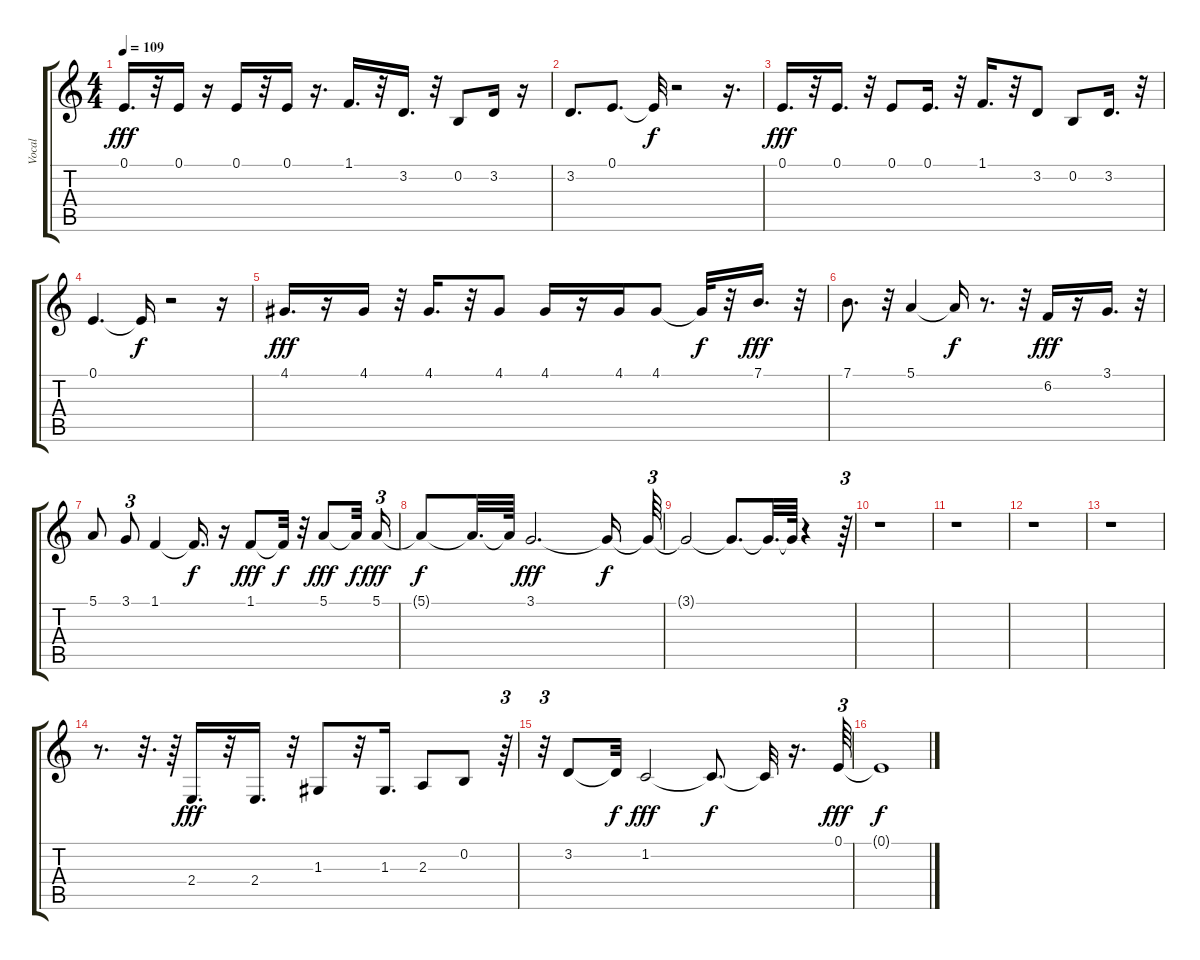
\track ("Vocal" "Vocal") {instrument clarinet}
\staff {score tabs}
\tuning (E4 B3 G3 D3 A2 E2) {hide}
\ts (4 4)
\tempo 109
\clef g2
\ks c
0.1.16{d dy fff} r.32 0.1.16 r.16 0.1.16 r.32 0.1.16 r.16{d} 1.1.16{d} r.32 3.2.16{d} r.32 0.2.8 3.2.16 r.16 |
3.2.8{d} 0.1.8{d} 0.1{t}.32{dy f} r.2 r.16{d} |
0.1.16{d dy fff} r.32 0.1.16{d} r.32 0.1.8 0.1.16{d} r.32 1.1.16{d} r.32 3.2.8 0.2.8 3.2.16{d} r.32 |
0.1.4{d} 0.1{t}.16{dy f} r.2 r.16 |
4.1.16{d dy fff} r.16 4.1.16 r.32 4.1.16{d} r.32 4.1.8 4.1.16 r.16 4.1.16 4.1.8 4.1{t}.32{dy f} r.32 7.1.16{d dy fff} r.32 |
7.1.8{d} r.32 5.1.4 5.1{t}.16{dy f} r.8{d} r.32 6.2.16{dy fff} r.16 3.1.16{d} r.32 |
5.1.8 3.1.8{tu (3 2)} 1.1.4 1.1{t}.16{d dy f} r.16 1.1.8{dy fff} 1.1{t}.32{dy f} r.32 5.1.8{dy fff} 5.1{t}.32{dy f} 5.1.16{tu (3 2) dy fff} |
5.1{t}.8{dy f} 5.1{t}.32{d} 5.1{t}.64 3.1.2{d dy fff} 3.1{t}.16{dy f} 3.1{t}.64{tu (3 2)} |
3.1{t}.2 3.1{t}.8{d} 3.1{t}.32{d} 3.1{t}.64 r.4 r.64{tu (3 2)} |
r.1 |
r.1 |
r.1 |
r.1 |
r.8{d} r.32{d} r.64 2.4.16{d dy fff} r.32 2.4.16{d} r.32 1.3.8 r.32 1.3.16{d} 2.3.8 0.2.8 r.64{tu (3 2)} |
r.32{tu (3 2)} 3.2.8 3.2{t}.32{dy f} 1.2.2{dy fff} 1.2{t}.8{d dy f} 1.2{t}.32 r.16{d} 0.1.64{tu (3 2) dy fff} |
0.1{t}.1{dy f}
